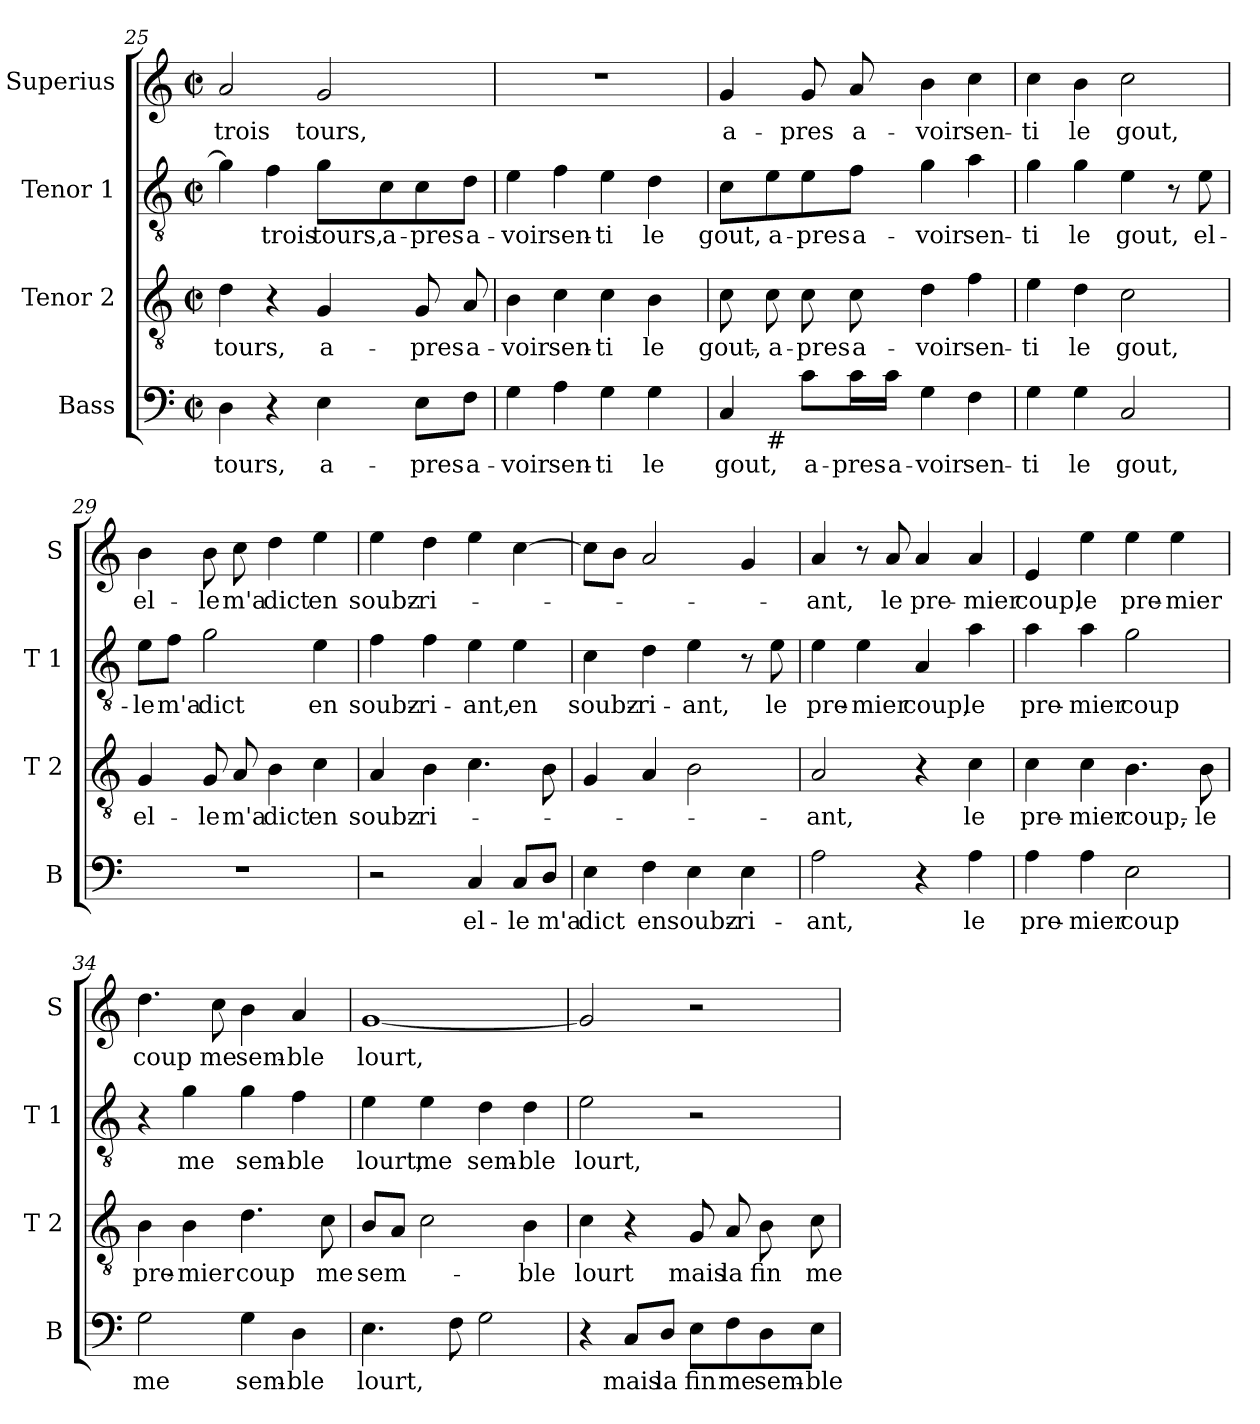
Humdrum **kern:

**kern	**text	**kern	**text	**kern	**text	**kern	**text
*part4	*part4	*part3	*part3	*part2	*part2	*part1	*part1
*staff4	*staff4	*staff3	*staff3	*staff2	*staff2	*staff1	*staff1
*I"Bass	*	*I"Tenor 2	*	*I"Tenor 1	*	*I"Superius	*
*I'B	*	*I'T 2	*	*I'T 1	*	*I'S	*
*clefF4	*	*clefGv2	*	*clefGv2	*	*clefG2	*
*k[]	*	*k[]	*	*k[]	*	*k[]	*
*C:	*	*C:	*	*C:	*	*C:	*
*M2/2	*	*M2/2	*	*M2/2	*	*M2/2	*
*met(c|)	*	*met(c|)	*	*met(c|)	*	*met(c|)	*
=25	=25	=25	=25	=25	=25	=25	=25
4D\	tours,	4d\	tours,	4g\]	.	2a/	trois
4r	.	4r	.	4f\	trois	.	.
4E\	a-	4G/	a-	8g\L	tours,	2g/	tours,
.	.	.	.	8c\	a-	.	.
8E\L	-pres	8G/	-pres	8c\	-pres	.	.
8F\J	a-	8A/	a-	8d\J	a-	.	.
=26	=26	=26	=26	=26	=26	=26	=26
4G\	-voir	4B\	-voir	4e\	-voir	1r	.
4A\	sen-	4c\	sen-	4f\	sen-	.	.
4G\	-ti	4c\	-ti	4e\	-ti	.	.
4G\	le	4B\	le	4d\	le	.	.
=27	=27	=27	=27	=27	=27	=27	=27
*^	*	*	*	*	*	*	*
4C/	8ryy	gout,	8c\	gout,-	8c\L	gout,	4g/	a-
!	!LO:TX:b:t=#	!	!	!	!	!	!	!
.	2..ryy	.	8c\	-a-	8e\	a-	.	.
8c\L	.	a-	8c\	-pres	8e\	-pres	8g/	-pres
16c\L	.	-pres	8c\	a-	8f\J	a-	8a/	a-
16c\JJ	.	a-	.	.	.	.	.	.
4G\	.	-voir	4d\	-voir	4g\	-voir	4b\	-voir
4F\	.	sen-	4f\	sen-	4a\	sen-	4cc\	sen-
*v	*v	*	*	*	*	*	*	*
!!LO:LB:g=z
=28	=28	=28	=28	=28	=28	=28	=28
4G\	-ti	4e\	-ti	4g\	-ti	4cc\	-ti
4G\	le	4d\	le	4g\	le	4b\	le
2C/	gout,	2c\	gout,	4e\	gout,	2cc\	gout,
.	.	.	.	8r	.	.	.
.	.	.	.	8e\	el-	.	.
=29	=29	=29	=29	=29	=29	=29	=29
1r	.	4G/	el-	8e\L	-le	4b\	el-
.	.	.	.	8f\J	m'a	.	.
.	.	8G/	-le	2g\	dict	8b\	-le
.	.	8A/	m'a	.	.	8cc\	m'a
.	.	4B\	dict	.	.	4dd\	dict
.	.	4c\	en	4e\	en	4ee\	en
=30	=30	=30	=30	=30	=30	=30	=30
2r	.	4A/	soubz-	4f\	soubz-	4ee\	soubz-
.	.	4B\	-ri-	4f\	-ri-	4dd\	-ri-
4C/	el-	4.c\	.	4e\	-ant,	4ee\	.
8C/L	-le	.	.	4e\	en	[4cc\	.
8D/J	m'a	8B\	.	.	.	.	.
=31	=31	=31	=31	=31	=31	=31	=31
4E\	dict	4G/	.	4c\	soubz-	8cc\L]	.
.	.	.	.	.	.	8b\J	.
4F\	en	4A/	.	4d\	-ri-	2a/	.
4E\	soubz-	2B\	.	4e\	-ant,	.	.
4E\	-ri-	.	.	8r	.	4g/	.
.	.	.	.	8e\	le	.	.
=32	=32	=32	=32	=32	=32	=32	=32
2A\	-ant,	2A/	-ant,	4e\	pre-	4a/	-ant,
.	.	.	.	4e\	-mier	8r	.
.	.	.	.	.	.	8a/	le
4r	.	4r	.	4A/	coup,	4a/	pre-
4A\	le	4c\	le	4a\	le	4a/	-mier
!!LO:PB:g=z
=33	=33	=33	=33	=33	=33	=33	=33
4A\	pre-	4c\	pre-	4a\	pre-	4e/	coup,
4A\	-mier	4c\	-mier	4a\	-mier	4ee\	le
2E\	coup	4.B\	coup,-	2g\	coup	4ee\	pre-
.	.	.	.	.	.	4ee\	-mier
.	.	8B\	-le	.	.	.	.
=34	=34	=34	=34	=34	=34	=34	=34
2G\	me	4B\	pre-	4r	.	4.dd\	coup
.	.	4B\	-mier	4g\	me	.	.
.	.	.	.	.	.	8cc\	me
4G\	sem-	4.d\	coup	4g\	sem-	4b\	sem-
4D\	-ble	.	.	4f\	-ble	4a/	-ble
.	.	8c\	me	.	.	.	.
=35	=35	=35	=35	=35	=35	=35	=35
4.E\	lourt,	8B/L	sem-	4e\	lourt,	[1g	lourt,
.	.	8A/J	.	.	.	.	.
.	.	2c\	.	4e\	me	.	.
8F\	.	.	.	.	.	.	.
2G\	.	.	.	4d\	sem-	.	.
.	.	4B\	-ble	4d\	-ble	.	.
=36	=36	=36	=36	=36	=36	=36	=36
4r	.	4c\	lourt	2e\	lourt,	2g/]	.
8C/L	mais	4r	.	.	.	.	.
8D/J	la	.	.	.	.	.	.
8E\L	fin	8G/	mais	2r	.	2r	.
8F\	me	8A/	la	.	.	.	.
8D\	sem-	8B\	fin	.	.	.	.
8E\J	-ble	8c\	me	.	.	.	.
=	=	=	=	=	=	=	=
*-	*-	*-	*-	*-	*-	*-	*-
